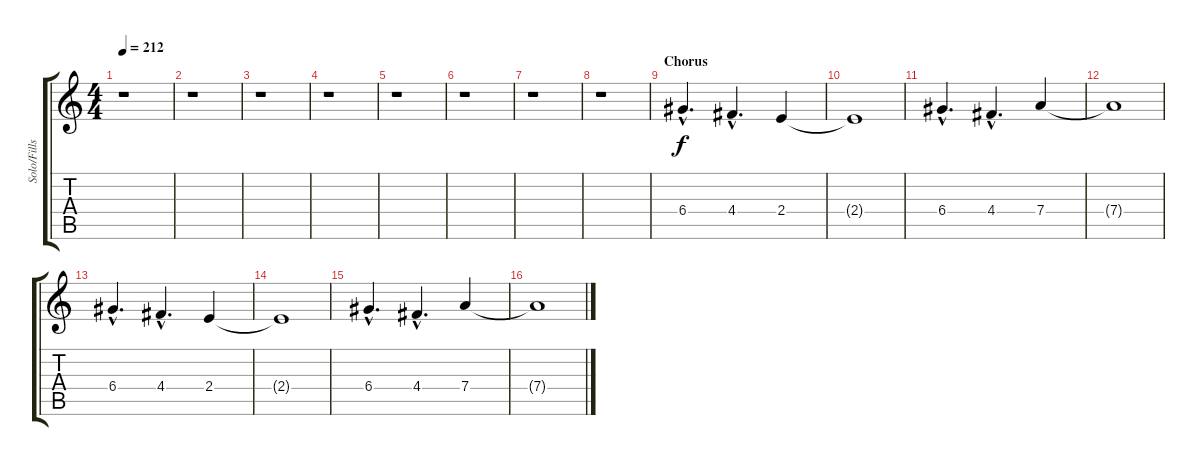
\track ("Solo/Fills" "Solo/Fills") {instrument distortionguitar}
\staff {score tabs}
\tuning (E4 B3 G3 D3 A2 D2) {hide}
\ts (4 4)
\tempo 212
\clef g2
\ks c
r.1{dy f} |
r.1 |
r.1 |
r.1 |
r.1 |
r.1 |
r.1 |
r.1 |
\section ("" "Chorus")
6.4{hac}.4{d} 4.4{hac}.4{d} 2.4.4 |
2.4{t}.1 |
6.4{hac}.4{d} 4.4{hac}.4{d} 7.4.4 |
7.4{t}.1 |
6.4{hac}.4{d} 4.4{hac}.4{d} 2.4.4 |
2.4{t}.1 |
6.4{hac}.4{d} 4.4{hac}.4{d} 7.4.4 |
7.4{t}.1
